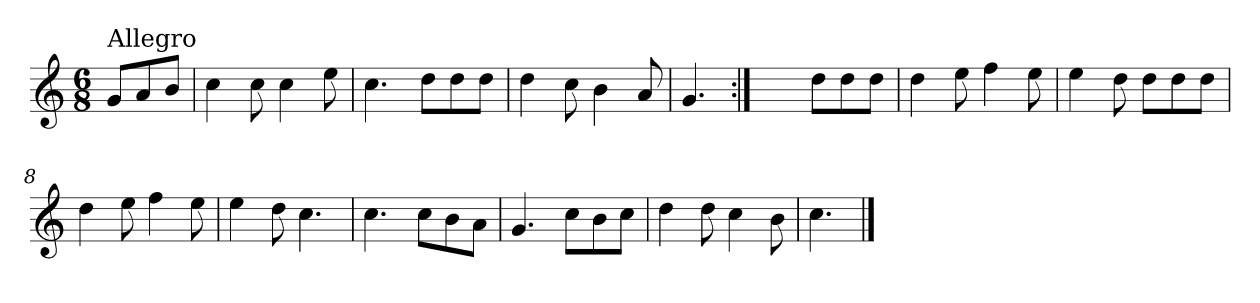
**kern
*part1
*staff1
*clefG2
*k[]
*C:
*M6/8
=
!LO:TX:a:t=Allegro
8g/L
8a/
8b/J
=1
4cc\
8cc\
4cc\
8ee\
=2
4.cc\
8dd\L
8dd\
8dd\J
=3
4dd\
8cc\
4b\
8a/
=4
4.g/
=5:|!
4.ryy
8dd\L
8dd\
8dd\J
!!LO:LB:g=z
=6
4dd\
8ee\
4ff\
8ee\
=7
4ee\
8dd\
8dd\L
8dd\
8dd\J
=8
4dd\
8ee\
4ff\
8ee\
=9
4ee\
8dd\
4.cc\
=10
4.cc\
8cc\L
8b\
8a\J
=11
4.g/
8cc\L
8b\
8cc\J
=12
4dd\
8dd\
4cc\
8b\
!!LO:LB:g=z
=13
4.cc\
==
*-
